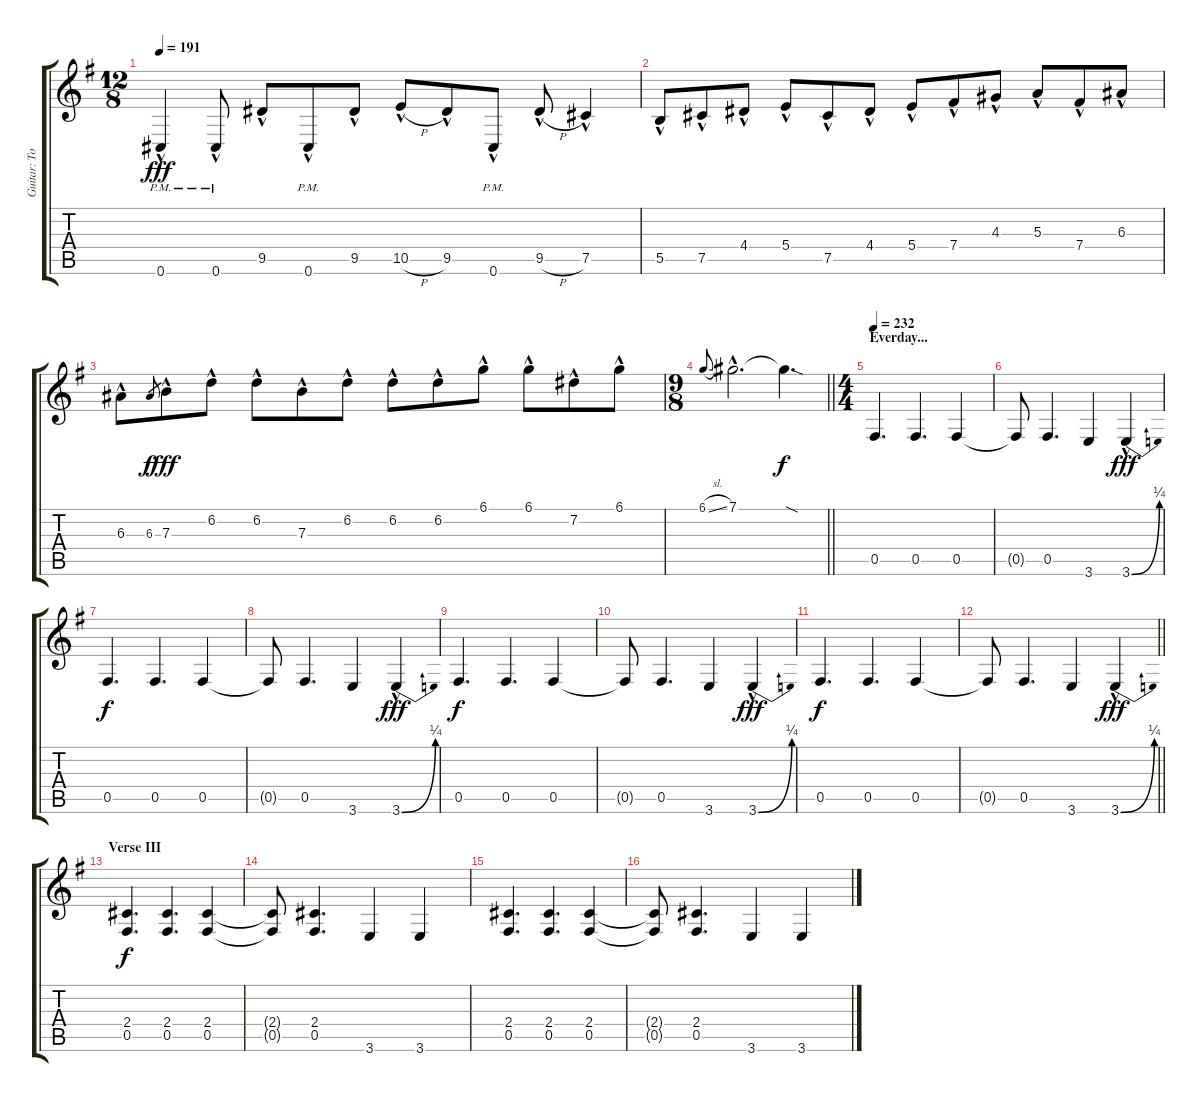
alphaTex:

\track ("Guitar: Tony" "Guitar: To") {instrument distortionguitar}
\staff {score tabs}
\tuning (Db4 Ab3 E3 B2 Gb2 Db2) {hide}
\ts (12 8)
\tempo 191
\clef g2
\ks g
0.6{hac pm}.4{dy fff} 0.6{hac pm}.8 9.5{hac}.8 0.6{hac pm}.8 9.5{hac}.8 10.5{h hac}.8 9.5{hac}.8 0.6{hac pm}.8 9.5{h hac}.8 7.5{hac}.4 |
5.5{hac}.8 7.5{hac}.8 4.4{hac}.8 5.4{hac}.8 7.5{hac}.8 4.4{hac}.8 5.4{hac}.8 7.4{hac}.8 4.3{hac}.8 5.3{hac}.8 7.4{hac}.8 6.3{hac}.8 |
6.3{hac}.8 6.3.8{gr dy f} 7.3{hac}.8{dy fff} 6.2{hac}.8 6.2{hac}.8 7.3{hac}.8 6.2{hac}.8 6.2{hac}.8 6.2{hac}.8 6.1{hac}.8 6.1{hac}.8 7.2{hac}.8 6.1{hac}.8 |
\ts (9 8)
\barLineRight lightlight
6.1{sl}.8{gr onbeat} 7.1{hac}.2{d} 7.1{sod t}.4{d dy f} |
\ts (4 4)
\section ("" "Everday...")
\tempo 232
0.5.4{d} 0.5.4{d} 0.5.4 |
0.5{t}.8 0.5.4{d} 3.6.4 3.6{be (bend 0 0 60 1) hac}.4{dy fff} |
0.5.4{d dy f} 0.5.4{d} 0.5.4 |
0.5{t}.8 0.5.4{d} 3.6.4 3.6{be (bend 0 0 60 1) hac}.4{dy fff} |
0.5.4{d dy f} 0.5.4{d} 0.5.4 |
0.5{t}.8 0.5.4{d} 3.6.4 3.6{be (bend 0 0 60 1) hac}.4{dy fff} |
0.5.4{d dy f} 0.5.4{d} 0.5.4 |
\barLineRight lightlight
0.5{t}.8 0.5.4{d} 3.6.4 3.6{be (bend 0 0 60 1) hac}.4{dy fff} |
\section ("" "Verse III")
(2.4 0.5).4{d dy f} (2.4 0.5).4{d} (2.4 0.5).4 |
(2.4{t} 0.5{t}).8 (2.4 0.5).4{d} 3.6.4 3.6.4 |
(2.4 0.5).4{d} (2.4 0.5).4{d} (2.4 0.5).4 |
(2.4{t} 0.5{t}).8 (2.4 0.5).4{d} 3.6.4 3.6.4
